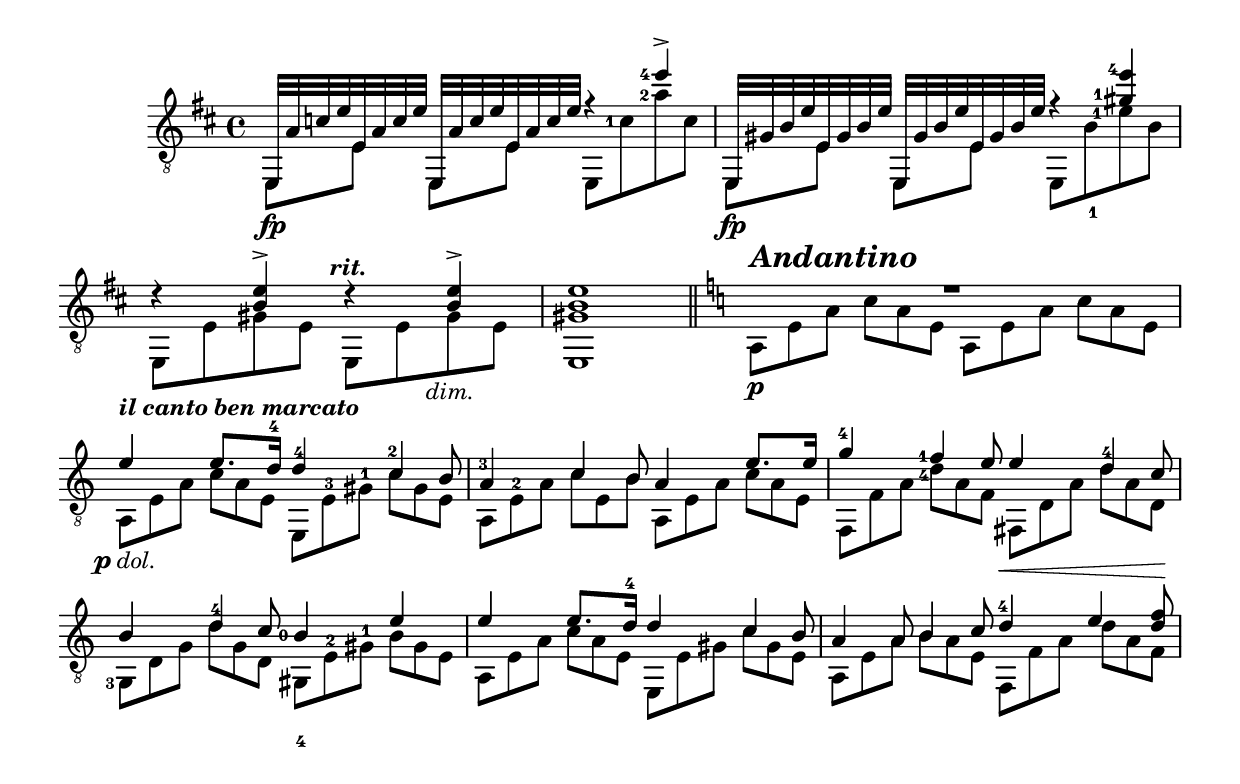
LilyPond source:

% DO NOT EDIT this file manually; it is automatically
% generated from Documentation/snippets/new
% Make any changes in Documentation/snippets/new/
% and then run scripts/auxiliar/makelsr.py
%
% This file is in the public domain.
%% Note: this file works from version 2.17.11
% INSPIRATIONAL HEADER FOR LILYPOND DOCUMENTATION fretted-strings %
% Passage from Johann Kaspar Mertz "Opern Revue, Op. 8, no. 17"   %
% on melodies from Bellini's "Norma"                              %
%*****************************************************************%

\version "2.17.11"

\header {
  lsrtags = "headword"
  texidoc = ""
  doctitle = "headword"
} % begin verbatim



\layout {
  \context {
    \Score
    \remove "Bar_number_engraver"
  }
}

%%%% shortcuts
% fingering orientations
sfol = \set fingeringOrientations = #'(left)
sfor = \set fingeringOrientations = #'(right)
sfod = \set fingeringOrientations = #'(down)
sfou = \set fingeringOrientations = #'(up)

% string number orientations
ssnol = \set stringNumberOrientations = #'(left)  %(down right up)
ssnou = \set stringNumberOrientations = #'(up)
ssnod = \set stringNumberOrientations = #'(down)
ssnor = \set stringNumberOrientations = #'(right)

% define fingering offset
FO = #(define-music-function (parser location offsetX offsetY) (number? number?)
#{
  \once \override Voice.Fingering.extra-offset = #(cons offsetX offsetY)
#})

% markups
rit = \markup \center-align { \bold { \italic { " rit." } } }
dimin = \markup \center-align { \italic { " dim." } }
andantino = \markup \left-align { \italic { \bold { \fontsize #2.5 { "Andantino" } } } }
benmarcato = \markup { \italic { \bold { "il canto ben marcato" } } }
pdolce = #(make-dynamic-script (markup #:line (#:dynamic "p" #:normal-text #:italic "dol.")))

%%% THE MUSIC %%%

melody = \relative c {
  \clef "treble_8"
  \key d \major
  \time 4/4
  \voiceOne
  \sfol
  e,32 a' c e
  e, a c e
  e,, a' c e
  e, a c e
  f4\rest <e'-4>4-> | % m. 1

  e,,,32 gis' b e
  e, gis b e
  e,, gis' b e
  e, gis b e
  f4\rest \FO #'0.4 #'0.5 <gis-1 e'-4>4 | % m. 2

  d4\rest <b e>-> d4\rest^\rit <b e>4-> | % m. 3
  <gis b e>1 | % m. 4

  \bar "||"
  \key a \minor
  R1 % m. 5

  e'4^\benmarcato e8. d16-4
  d4-4 \tuplet 3/2 { \sfou \FO #'-0.3 #'0.6 <c-2>4 b8 } | % end of m. 6

  \FO #'-0.3 #'0.3
  <a-3>4 \tuplet 3/2 { c4 b8 } a4 e'8. e16 | % m. 7

  \FO #'-0.3 #'0.3
  <g-4>4 \tuplet 3/2 { \sfol \FO #'0.3 #'0.0 <f-1>4 e8 } e4  % beg of m. 8
  \tuplet 3/2 { \sfou <d-4>4 c8 } | % end of m. 8

  b4 \tuplet 3/2 { d4-4 c8 } \sfou \FO #'-1.7 #'-1.5 <b-0>4 e | % end of m. 9

  e4 e8. d16-4 d4 \tuplet 3/2 { c4 b8 } | % m. 10

  \tuplet 3/2 { a4 a8 b4 c8 } % beg of m. 11
  \sfou \FO #'-0.3 #'0.3
  <d-4>4^\< \tuplet 3/2 { e4 <d f>8\! } | % end of m. 11
}

bass = \relative c {
  \key d \major
  \time 4/4
  \voiceTwo

  e,8\fp[ e'] e,[ e'] e, \sfol <c''-1> <a'-2> c, | % m. 1

  e,,8\fp[ e'] e,[ e'] e, \sfod \FO #'0.2 #'-0.2 <b''-1>  % beg m. 2
  \sfol \FO #'0.3 #'0.0 <e-1> b | % end m. 2

  e,,8 e' gis e e, e' gis_\dimin e | % m. 3

  e,1 | % m. 4

  %% new section starts here in A minor
  \set Score.beamExceptions = #'()
  \once \override TextScript.staff-padding = #1.7
  \tuplet 3/2 { a8\p^\andantino e' a c a e a, e' a c a e } | % m. 5

  \tuplet 3/2 { a,8\pdolce e' a c a e } % beg m. 6
  \tuplet 3/2 { e,8 \sfou <e'-3> <gis-1> c gis e } | % end m. 6

  \tuplet 3/2 { a,8 <e'-2> a c e, b' a, e' a c a e } | % m. 7

  \tuplet 3/2 { f,8 f' a \sfol \FO #'0.3 #'-0.5 <d-4> a f fis, d' a' d a d, } | % m. 8

  \tuplet 3/2 { <g,-3>8 d' g d' g, d % beg m. 9
    \sfod \FO #'0.0 #'-2.0 <gis,-4> \sfou <e'-2> <gis-1> b gis e } | % end m. 9

  \tuplet 3/2 { a,8 e' a c a e e, e' gis c gis e } | % m. 10

  \tuplet 3/2 { a,8 e' a b a e f, f' a d a f } | % m. 11
}

\score {
  \new Staff = "guitar" <<
    \context Voice = "upper" { \melody }
    \context Voice = "lower" { \bass }
  >>
  \layout {
    \context {
      \Score
      \override Fingering.staff-padding = #'()
      \override TupletNumber.stencil = ##f
      \override TupletBracket.bracket-visibility = ##f
    }
  }
  \midi { }
}
